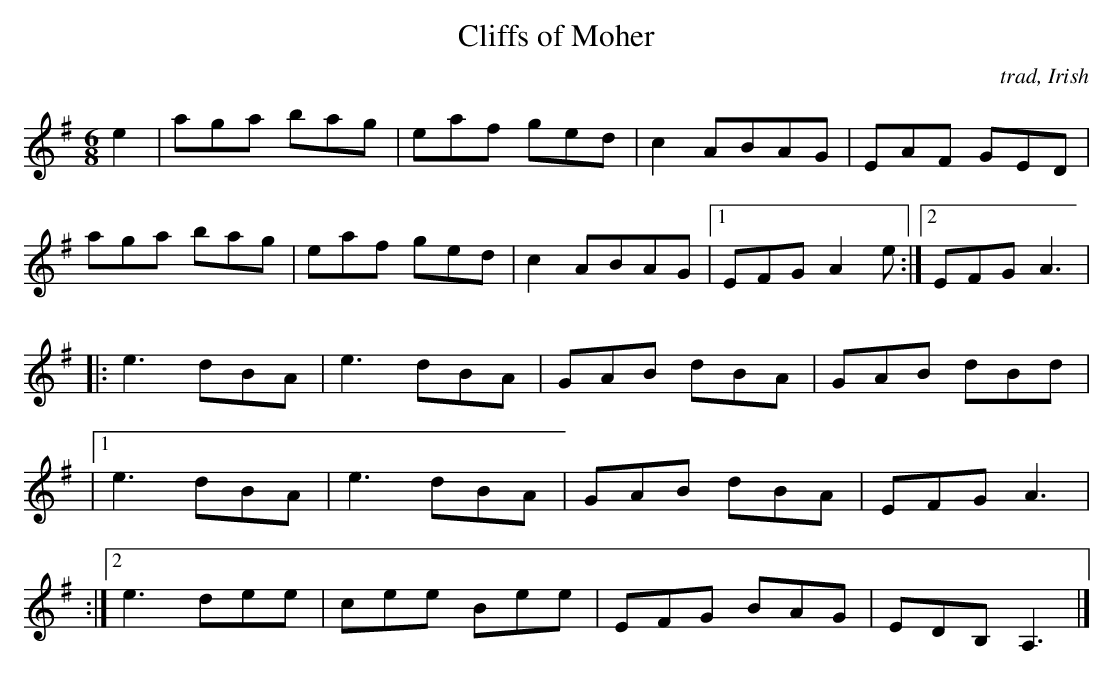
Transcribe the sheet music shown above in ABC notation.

X:1
T:Cliffs of Moher
C:trad, Irish
M:6/8
K:A dorian
e2 \
| aga bag | eaf ged | c2 ABAG | EAF GED |
aga bag | eaf ged | c2 ABAG |1 EFG A2 e :|2 EFG A3 |
|: e3 dBA | e3 dBA | GAB dBA | GAB dBd |
|1 e3 dBA | e3 dBA | GAB dBA | EFG A3 |
:|2 e3 dee | cee Bee | EFG BAG | EDB, A,3 |]
